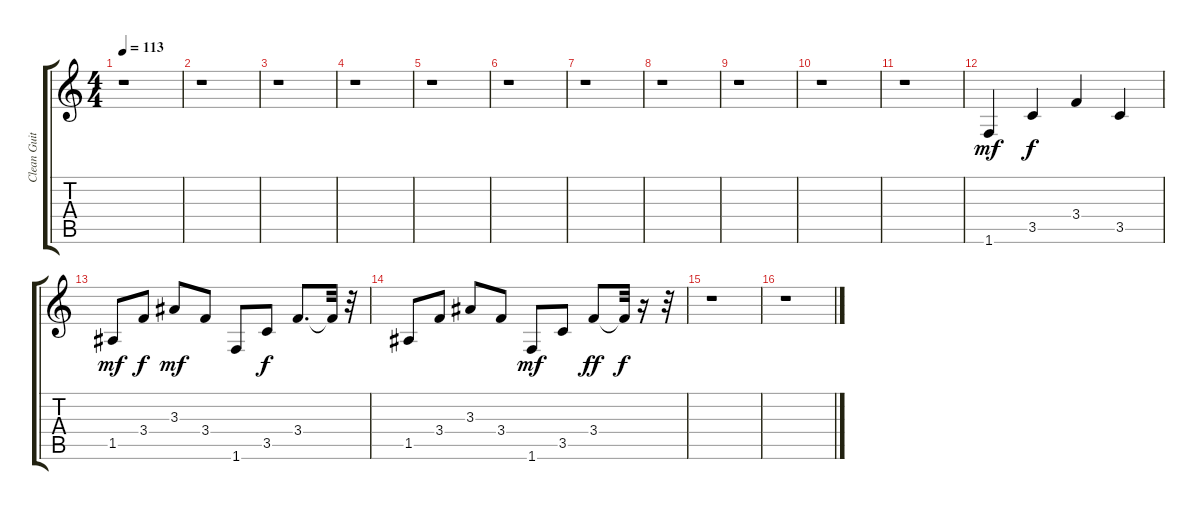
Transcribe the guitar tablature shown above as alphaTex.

\track ("Clean Guit" "Clean Guit") {instrument electricguitarclean}
\staff {score tabs}
\tuning (E4 B3 G3 D3 A2 E2) {hide}
\ts (4 4)
\tempo 113
\clef g2
\ks c
r.1{dy ff} |
r.1 |
r.1 |
r.1 |
r.1 |
r.1 |
r.1 |
r.1 |
r.1 |
r.1 |
r.1 |
1.6.4{dy mf} 3.5.4{dy f} 3.4.4 3.5.4 |
1.5.8{dy mf} 3.4.8{dy f} 3.3.8{dy mf} 3.4.8 1.6.8 3.5.8{dy f} 3.4.8{d} 3.4{t}.32 r.32 |
1.5.8 3.4.8 3.3.8 3.4.8 1.6.8{dy mf} 3.5.8 3.4.8{dy ff} 3.4{t}.32{dy f} r.16 r.32 |
r.1 |
r.1
